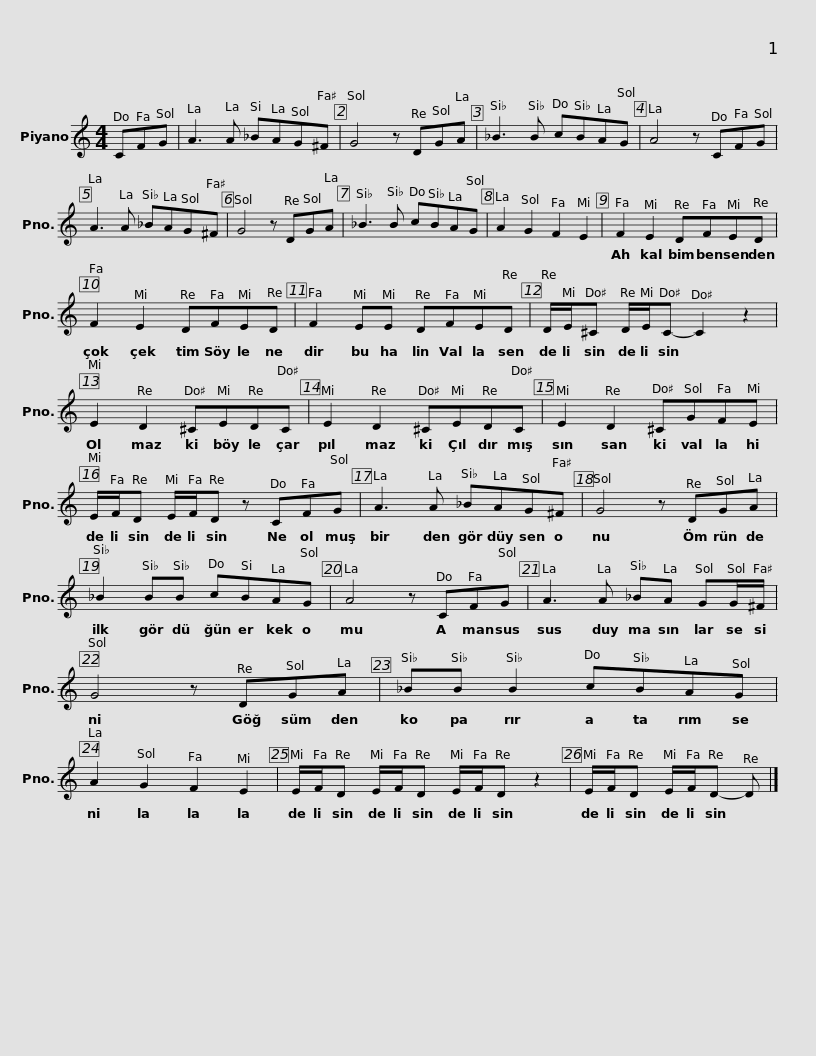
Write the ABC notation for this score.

X:1
L:1/8
M:4/4
I:linebreak $
K:C
V:1 treble
V:1
 CFG | A3 A _BAG^F | G4 z DGA | _B3 B cBAG |$ A4 z CFG | %5
 A3 A _BAG^F | G4 z DGA | _B3 B cBAG |$ A2 G2 F2 E2 | F2 E2 DFED | %10
 F2 E2 DFED | F2 EE DFED |$ D/E/^C D/E/C- C2 z2 | E2 D2 ^CEDC | E2 D2 ^CEDC |$ %15
 E2 D2 ^CGFE | E/F/D E/F/D z CFG | A3 A _BAG^F |$ G4 z DGA | _B2 BB cBAG | %20
 A4 z CFG | A3 A _BA GG/^F/ |$ G4 z DGA | _BB B2 cBAG | A2 G2 F2 E2 |$ %25
 E/F/D E/F/D E/F/D z2 | E/F/D E/F/D- D |] %27
